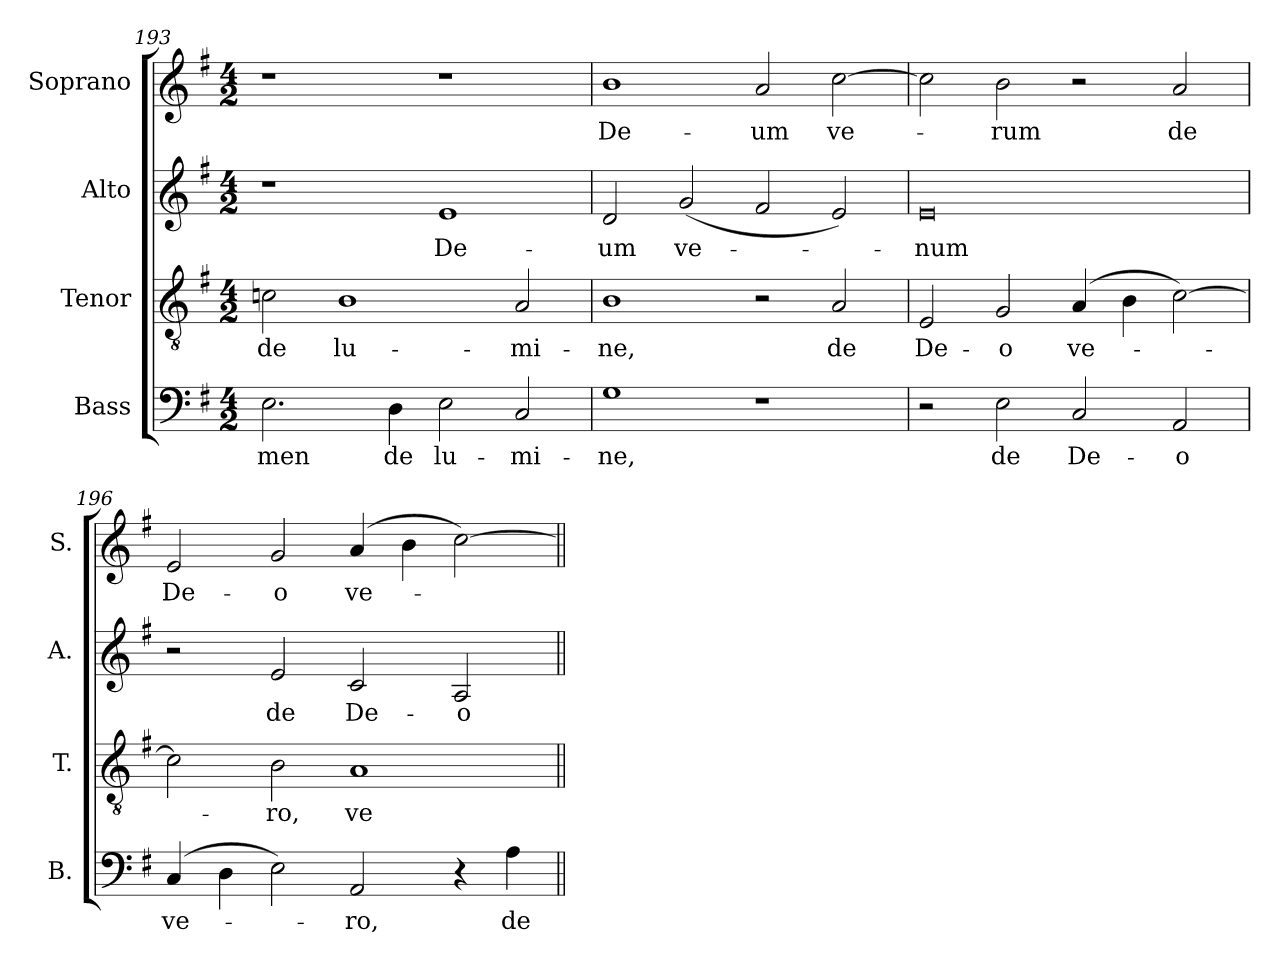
**kern	**text	**kern	**text	**kern	**text	**kern	**text
*part4	*part4	*part3	*part3	*part2	*part2	*part1	*part1
*staff4	*staff4	*staff3	*staff3	*staff2	*staff2	*staff1	*staff1
*I"Bass	*	*I"Tenor	*	*I"Alto	*	*I"Soprano	*
*I'B.	*	*I'T.	*	*I'A.	*	*I'S.	*
*clefF4	*	*clefGv2	*	*clefG2	*	*clefG2	*
*	*	*ITrd7c12	*	*	*	*	*
*k[f#]	*	*k[f#]	*	*k[f#]	*	*k[f#]	*
*G:	*	*G:	*	*G:	*	*G:	*
*M4/2	*	*M4/2	*	*M4/2	*	*M4/2	*
=193	=193	=193	=193	=193	=193	=193	=193
!	!LO:LY:b:color=#000000	!	!	!	!	!	!
!	!	!	!LO:LY:b:color=#000000	!	!	!	!
2.Ei\	-men	2Cni\	de	1r	.	1r	.
!	!	!	!LO:LY:b:color=#000000	!	!	!	!
.	.	1BBi	lu-	.	.	.	.
!	!LO:LY:b:color=#000000	!	!	!	!	!	!
4Di\	de	.	.	.	.	.	.
!	!LO:LY:b:color=#000000	!	!	!	!	!	!
!	!	!	!	!	!LO:LY:b:color=#000000	!	!
2Ei\	lu-	.	.	1ei	De-	1r	.
!	!LO:LY:b:color=#000000	!	!	!	!	!	!
!	!	!	!LO:LY:b:color=#000000	!	!	!	!
2Ci/	-mi-	2AAi/	-mi-	.	.	.	.
!!LO:PB:g=z
=194	=194	=194	=194	=194	=194	=194	=194
!	!LO:LY:b:color=#000000	!	!	!	!	!	!
!	!	!	!LO:LY:b:color=#000000	!	!	!	!
!	!	!	!	!	!LO:LY:b:color=#000000	!	!
!	!	!	!	!	!	!	!LO:LY:b:color=#000000
1Gi	-ne,	1BBi	-ne,	2di/	-um	1bi	De-
!	!	!	!	!	!LO:LY:b:color=#000000	!	!
.	.	.	.	(2gi/	ve-	.	.
!	!	!	!	!	!	!	!LO:LY:b:color=#000000
1r	.	2r	.	2f#i/	.	2ai/	-um
!	!	!	!LO:LY:b:color=#000000	!	!	!	!
!	!	!	!	!	!	!	!LO:LY:b:color=#000000
.	.	2AAi/	de	2ei/)	.	[2cci\	ve-
=195	=195	=195	=195	=195	=195	=195	=195
!	!	!	!LO:LY:b:color=#000000	!	!	!	!
!	!	!	!	!	!LO:LY:b:color=#000000	!	!
2r	.	2EEi/	De-	0ei	-num	2cci\]	.
!	!LO:LY:b:color=#000000	!	!	!	!	!	!
!	!	!	!LO:LY:b:color=#000000	!	!	!	!
!	!	!	!	!	!	!	!LO:LY:b:color=#000000
2Ei\	de	2GGi/	-o	.	.	2bi\	-rum
!	!LO:LY:b:color=#000000	!	!	!	!	!	!
!	!	!	!LO:LY:b:color=#000000	!	!	!	!
2Ci/	De-	(4AAi/	ve-	.	.	2r	.
.	.	4BBi\	.	.	.	.	.
!	!LO:LY:b:color=#000000	!	!	!	!	!	!
!	!	!	!	!	!	!	!LO:LY:b:color=#000000
2AAi/	-o	[2Ci\)	.	.	.	2ai/	de
=196	=196	=196	=196	=196	=196	=196	=196
!	!LO:LY:b:color=#000000	!	!	!	!	!	!
!	!	!	!	!	!	!	!LO:LY:b:color=#000000
(4Ci/	ve-	2Ci\]	.	2r	.	2ei/	De-
4Di\	.	.	.	.	.	.	.
!	!	!	!LO:LY:b:color=#000000	!	!	!	!
!	!	!	!	!	!LO:LY:b:color=#000000	!	!
!	!	!	!	!	!	!	!LO:LY:b:color=#000000
2Ei\)	.	2BBi\	-ro,	2ei/	de	2gi/	-o
!	!LO:LY:b:color=#000000	!	!	!	!	!	!
!	!	!	!LO:LY:b:color=#000000	!	!	!	!
!	!	!	!	!	!LO:LY:b:color=#000000	!	!
!	!	!	!	!	!	!	!LO:LY:b:color=#000000
2AAi/	-ro,	1AAi	ve-	2ci/	De-	(4ai/	ve-
.	.	.	.	.	.	4bi\	.
!	!	!	!	!	!LO:LY:b:color=#000000	!	!
4r	.	.	.	2Ai/	-o	[2cci\)	.
!	!LO:LY:b:color=#000000	!	!	!	!	!	!
4Ai\	de	.	.	.	.	.	.
=||	=||	=||	=||	=||	=||	=||	=||
*-	*-	*-	*-	*-	*-	*-	*-
